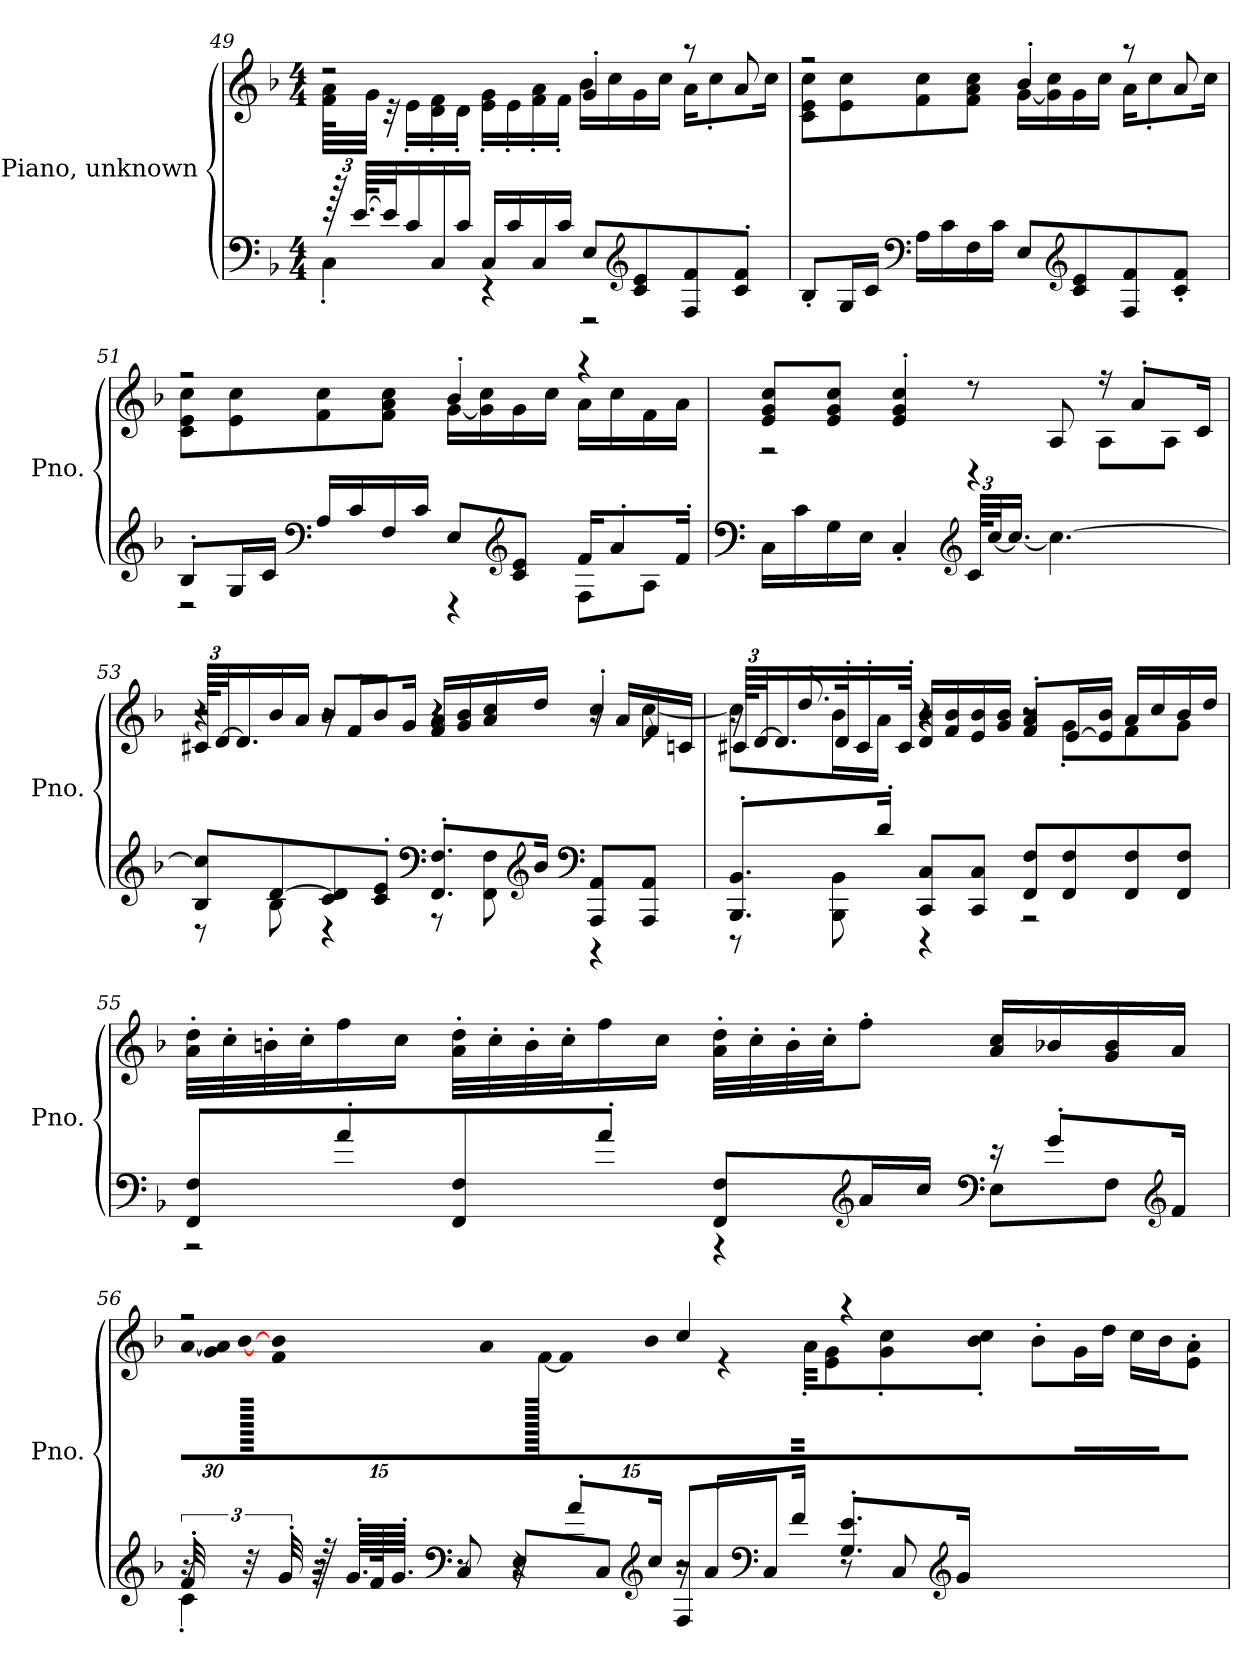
**kern	**kern
*part1	*part1
*staff2	*staff1
*I"Piano, unknown	*
*I'Pno.	*
!!LO:LB:g=z
*clefF4	*clefG2
*k[b-]	*k[b-]
*M4/4	*M4/4
=49	=49
*^	*^
*	*	*	*Xbrackettup
128r	4C'\	2r	96f\ 96a\KLLL
[64.e/KLLL	.	.	.
.	.	.	48g\JJJ
32e/J]	.	.	32r
16c/	.	.	16e'\LL
16C/	.	.	16d\' 16f\'
16c/JJ	.	.	16d'\JJ
16C/LL	4r	.	16e\' 16g\'LL
16c/	.	.	16e'\
16C/	.	.	16f\' 16a\'
16c/JJ	.	.	16f'\JJ
8E/L	2r	4g'/	16b-\LL
.	.	.	16cc\
*clefG2	*	*	*
8c/ 8e/	.	.	16g\
.	.	.	16cc\JJ
8F/ 8f/	.	8r	16a\KL
.	.	.	8cc'\
8c/' 8f/'J	.	8a/	.
.	.	.	16cc\Jk
*v	*v	*	*
=50	=50	=50
8B-'/L	2r	8c\ 8e\ 8cc\L
16G/L	.	8e\ 8cc\
16c/JJ	.	.
*clefF4	*	*
16A\LL	.	8f\ 8cc\
16c\	.	.
16F\	.	8f\ 8a\ 8cc\J
16c\JJ	.	.
8E/L	4b-'/	[16g\LL
.	.	16g\] 16cc\
*clefG2	*	*
8c/ 8e/	.	16g\
.	.	16cc\JJ
8F/ 8f/	8r	16a\KL
.	.	8cc'\
8c/' 8f/'J	8a/	.
.	.	16cc\Jk
!!LO:PB:g=z	!!
=51	=51	=51
*^	*	*
8B-'/L	2r	2r	8c\ 8e\ 8cc\L
16G/L	.	.	8e\ 8cc\
16c/JJ	.	.	.
*clefF4	*	*	*
16A/LL	.	.	8f\ 8cc\
16c/	.	.	.
16F/	.	.	8f\ 8a\ 8cc\J
16c/JJ	.	.	.
8E/L	4r	4b-'/	[16g\LL
.	.	.	16g\] 16cc\
*clefG2	*	*	*
8c/ 8e/J	.	.	16g\
.	.	.	16cc\JJ
16f/KL	8F\L	4r	16a\LL
8a'/	.	.	16cc\
.	8A\J	.	16f\
16f'/Jk	.	.	16a\JJ
*v	*v	*	*
=52	=52	=52
*clefF4	*	*
16C\LL	8e/ 8g/ 8cc/L	2r
16c\	.	.
16G\	8e/ 8g/ 8cc/J	.
16E\JJ	.	.
4C'/	4e/' 4g/' 4cc/'	.
*clefG2	*	*
*Xbrackettup	*	*
96c/KLLL	8r	4r
[48cc/J	.	.
16.cc/JJ_	.	.
4.cc\_	8A/	.
.	16r	8A\L
.	8a'/L	.
.	.	8A\J
.	16c/Jk	.
!!LO:LB:g=z
=53	=53	=53
*^	*	*^
8B-/ 8cc/]L	8r	4r	2r	96c#X/KLLL
.	.	.	.	[48d/J
.	.	.	.	16.d/]
[8d/	8B-\	.	.	16b-/
.	.	.	.	16a/JJ
8c/ 8d/]	4r	8b-/L	.	16r
.	.	.	.	8f'/L
8c/' 8e/'J	.	8b-/J	.	.
.	.	.	.	16g/Jk
*clefF4	*	*	*	*
8.FF/' 8.F/'L	8r	4r	4r	16f/ 16a/LL
.	.	.	.	16g/ 16b-/
.	8FF\ 8F\	.	.	16a/ 16cc/
*clefG2	*	*	*	*
16b-/Jk	.	.	.	16dd/JJ
*clefF4	*	*	*	*
8AAA/ 8AA/L	4r	4cc'/	8r	16r
.	.	.	.	16a/LL
8AAA/ 8AA/J	.	.	[8cc\	16f/
.	.	.	.	16cn/JJ
!!LO:LB:g=z	!!	!!
=54	=54	=54	=54	=54
8.BBB-/' 8.BB-/'L	8r	16r	8cc\L]	96c#X/KLLL
.	.	.	.	[48d/J
.	.	.	.	16.d/]
.	.	8.dd'/	.	.
.	8BBB-\ 8BB-\	.	16b-\L	32d'/K
.	.	.	.	16c#'/
16d'/Jk	.	.	16a\JJ	.
.	.	.	.	32c#'/JJk
8CC/ 8C/L	4r	4r	4r	16d/ 16b-/LL
.	.	.	.	16f/ 16b-/
8CC/ 8C/J	.	.	.	16e/ 16b-/
.	.	.	.	16g/ 16b-/JJ
8FF/ 8F/L	2r	2r	8r	8f/' 8a/'L
8FF/ 8F/	.	.	8g'\L	[16e/L
.	.	.	.	16e/] 16b-/JJ
8FF/ 8F/	.	.	8f\	16a/LL
.	.	.	.	16cc/
8FF/ 8F/J	.	.	8g\J	16b-/
.	.	.	.	16dd/JJ
*	*	*v	*v	*v
!!LO:LB:g=z
=55	=55	=55
8FF/ 8F/L	2r	32a\' 32dd\'LLL
.	.	32cc'\
.	.	32bn'\
.	.	32cc'\J
8a'/	.	16ff\
.	.	16cc\JJ
8FF/ 8F/	.	32a\' 32dd\'LLL
.	.	32cc'\
.	.	32b'\
.	.	32cc'\J
8a'/J	.	16ff\
.	.	16cc\JJ
8FF/ 8F/L	4r	32a\' 32dd\'LLL
.	.	32cc'\
.	.	32b'\
.	.	32cc'\JJ
*clefG2	*	*
16a/L	.	8ff'\J
16cc/JJ	.	.
*clefF4	*	*
16r	8E\L	16a/ 16cc/LL
8g'/L	.	16b-X/
.	8F\J	16g/ 16b-/
*clefG2	*	*
16f/Jk	.	16a/JJ
*v	*v	*
!!LO:LB:g=z
=56	=56
*brackettup	*
*^	*^
*	*^	*	*
!	!	!	!	!LO:N:vis=256
48f'/	4c'\	16r	2r	[1920%17a\LLLLL
!	!	!	!	!LO:N:vis=256
.	.	.	.	1920%17g\ 1920%17a\]J
!	!	!	!	!LO:N:vis=64
.	.	.	.	[960%17b-\
48r	.	.	.	.
.	.	.	.	1920ryy
!	!	!	!	!LO:N:vis=256
.	.	.	.	1920%17f\ 1920%17b-\]K
48g'/	.	.	.	.
!	!	!	!	!LO:N:vis=64
.	.	.	.	960%17a\
16r	.	128r	.	[1920f\
.	.	.	.	1920%19f\]
.	.	64.g'/LLLL	.	.
.	.	.	.	96b-\JJJJ
.	.	.	.	96r
.	.	128f/K	.	32a'\KKL
.	.	64.g'/JJJJ	.	.
*clefF4	*	*	*	*
8C/	.	8r	.	8e\ 8g\
16r	4r	8E/L	.	8g\' 8cc\'
8a'/L	.	.	.	.
.	.	8C/J	.	8b-\' 8cc\'J
*clefG2	*	*	*	*
16cc/Jk	.	.	.	.
16r	2r	8F/L	4cc/	8b-'\L
8a'/L	.	.	.	.
*clefF4	*	*	*	*
.	.	8C/J	.	16g\L
16f/Jk	.	.	.	16dd\JJ
8.G/' 8.e/'L	.	8r	4r	16cc\LL
.	.	.	.	16b-\J
.	.	8C/	.	8e\' 8a\'J
*clefG2	*	*	*	*
16g/Jk	.	.	.	.
*v	*v	*v	*	*
*	*v	*v
=	=
*-	*-
